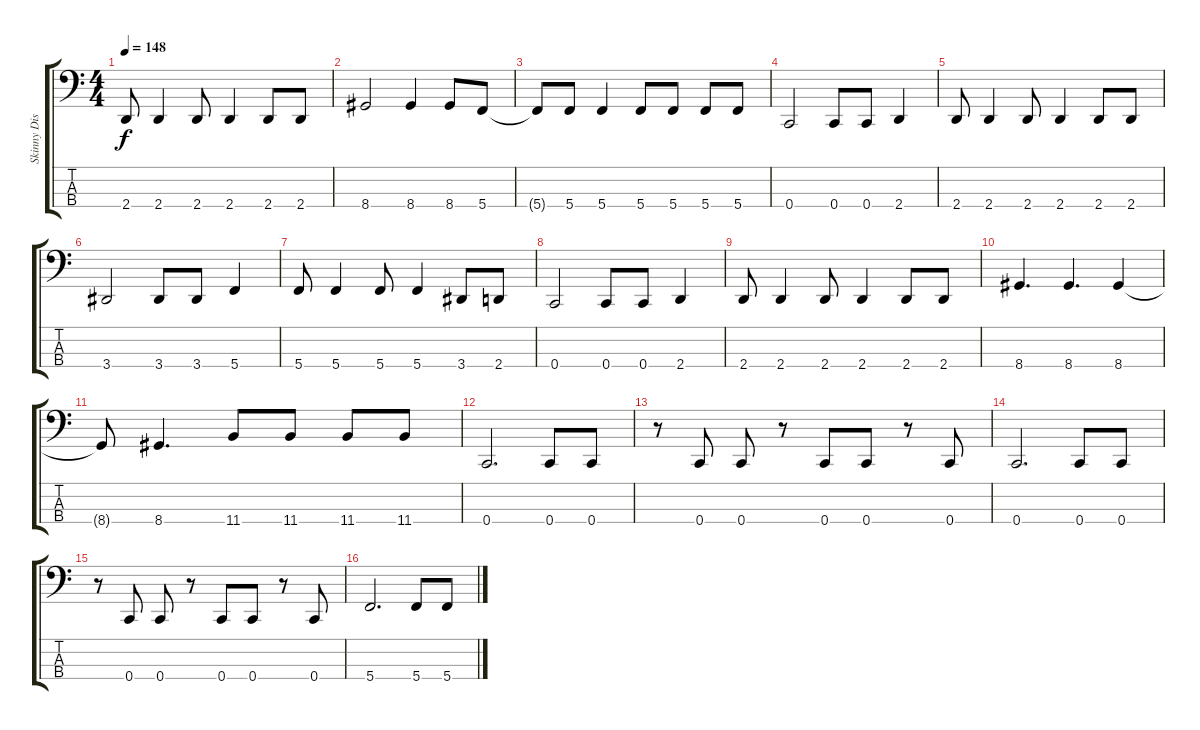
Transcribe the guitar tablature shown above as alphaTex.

\track ("Skinny Disco" "Skinny Dis") {instrument electricbassfinger}
\staff {score tabs}
\tuning (F2 C2 G1 C1) {hide}
\ts (4 4)
\tempo 148
\clef f4
\ks c
2.4.8{dy f} 2.4.4 2.4.8 2.4.4 2.4.8 2.4.8 |
8.4.2 8.4.4 8.4.8 5.4.8 |
5.4{t}.8 5.4.8 5.4.4 5.4.8 5.4.8 5.4.8 5.4.8 |
0.4.2{instrument electricbassfinger} 0.4.8 0.4.8 2.4.4 |
2.4.8 2.4.4 2.4.8 2.4.4 2.4.8 2.4.8 |
3.4.2 3.4.8 3.4.8 5.4.4 |
5.4.8 5.4.4 5.4.8 5.4.4 3.4.8 2.4.8 |
0.4.2 0.4.8 0.4.8 2.4.4 |
2.4.8 2.4.4 2.4.8 2.4.4 2.4.8 2.4.8 |
8.4.4{d} 8.4.4{d} 8.4.4 |
8.4{t}.8 8.4.4{d} 11.4.8 11.4.8 11.4.8 11.4.8 |
0.4.2{d} 0.4.8 0.4.8 |
r.8 0.4.8 0.4.8 r.8 0.4.8 0.4.8 r.8 0.4.8 |
0.4.2{d} 0.4.8 0.4.8 |
r.8 0.4.8 0.4.8 r.8 0.4.8 0.4.8 r.8 0.4.8 |
5.4.2{d} 5.4.8 5.4.8
